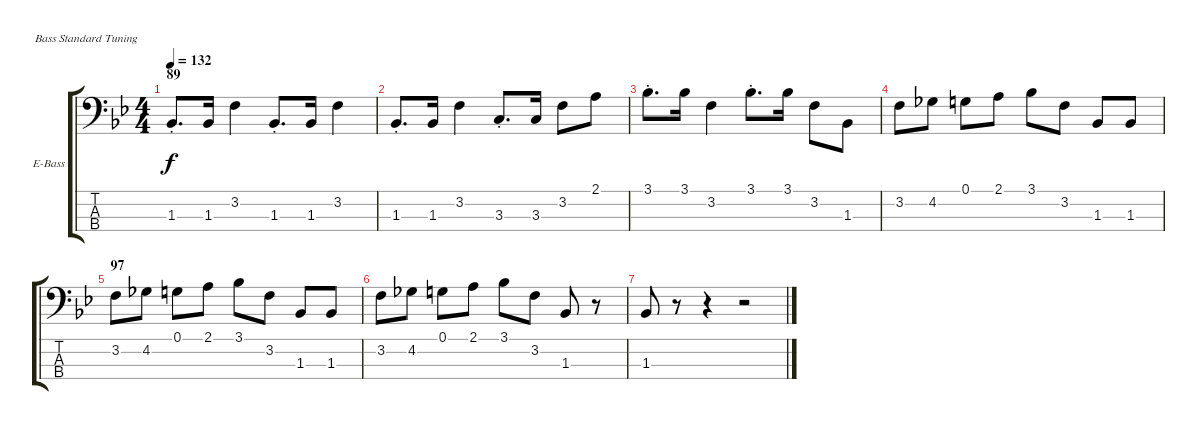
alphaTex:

\bracketExtendMode groupsimilarinstruments
\firstSystemTrackNameOrientation horizontal
\otherSystemsTrackNameOrientation horizontal
\track ("Electric Bass" "E-Bass") {instrument electricbassfinger}
\staff {score tabs}
\tuning (G2 D2 A1 E1)
\ts (4 4)
\section ("" "89")
\tempo 132
\clef f4
\ks bb
1.3{st}.8{d dy f} 1.3.16 3.2.4 1.3{st}.8{d} 1.3.16 3.2.4 |
1.3{st}.8{d} 1.3.16 3.2.4 3.3{st}.8{d} 3.3.16 3.2.8 2.1.8 |
3.1{st}.8{d} 3.1.16 3.2.4 3.1{st}.8{d} 3.1.16 3.2.8 1.3.8 |
3.2.8 4.2.8 0.1.8 2.1.8 3.1.8 3.2.8 1.3.8 1.3.8 |
\section ("" "97")
3.2.8 4.2.8 0.1.8 2.1.8 3.1.8 3.2.8 1.3.8 1.3.8 |
3.2.8 4.2.8 0.1.8 2.1.8 3.1.8 3.2.8 1.3.8 r.8 |
1.3.8 r.8 r.4 r.2
